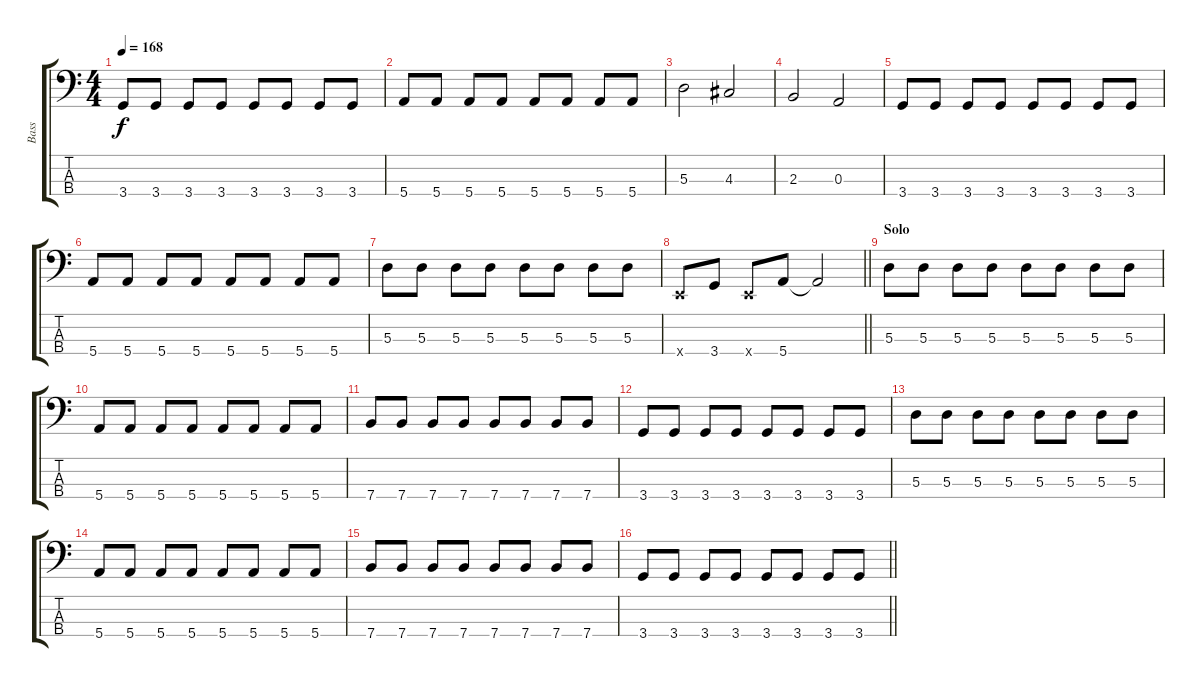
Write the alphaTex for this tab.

\track ("Bass" "Bass") {instrument electricbasspick}
\staff {score tabs}
\tuning (G2 D2 A1 E1) {hide}
\ts (4 4)
\tempo 168
\clef f4
\ks c
3.4.8{dy f} 3.4.8 3.4.8 3.4.8 3.4.8 3.4.8 3.4.8 3.4.8 |
5.4.8 5.4.8 5.4.8 5.4.8 5.4.8 5.4.8 5.4.8 5.4.8 |
5.3.2 4.3.2 |
2.3.2 0.3.2 |
3.4.8 3.4.8 3.4.8 3.4.8 3.4.8 3.4.8 3.4.8 3.4.8 |
5.4.8 5.4.8 5.4.8 5.4.8 5.4.8 5.4.8 5.4.8 5.4.8 |
5.3.8 5.3.8 5.3.8 5.3.8 5.3.8 5.3.8 5.3.8 5.3.8 |
\barLineRight lightlight
0.4{x}.8 3.4.8 0.4{x}.8 5.4.8 5.4{t}.2 |
\section ("" "Solo")
5.3.8 5.3.8 5.3.8 5.3.8 5.3.8 5.3.8 5.3.8 5.3.8 |
5.4.8 5.4.8 5.4.8 5.4.8 5.4.8 5.4.8 5.4.8 5.4.8 |
7.4.8 7.4.8 7.4.8 7.4.8 7.4.8 7.4.8 7.4.8 7.4.8 |
3.4.8 3.4.8 3.4.8 3.4.8 3.4.8 3.4.8 3.4.8 3.4.8 |
5.3.8 5.3.8 5.3.8 5.3.8 5.3.8 5.3.8 5.3.8 5.3.8 |
5.4.8 5.4.8 5.4.8 5.4.8 5.4.8 5.4.8 5.4.8 5.4.8 |
7.4.8 7.4.8 7.4.8 7.4.8 7.4.8 7.4.8 7.4.8 7.4.8 |
\barLineRight lightlight
3.4.8 3.4.8 3.4.8 3.4.8 3.4.8 3.4.8 3.4.8 3.4.8
